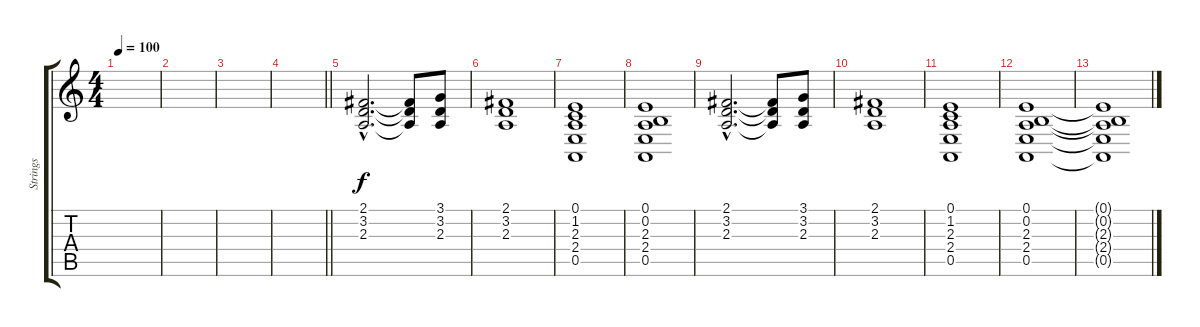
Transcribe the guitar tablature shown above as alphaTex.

\track ("Strings" "Strings") {instrument synthstrings1}
\staff {score tabs}
\tuning (E4 B3 G3 D3 A2 E2) {hide}
\ts (4 4)
\tempo 100
\clef g2
\ks c
|
|
|
\barLineRight lightlight
|
(2.1{hac} 3.2{hac} 2.3{hac}).2{d} (2.1{t} 3.2{t} 2.3{t}).8 (3.1 3.2 2.3).8 |
(2.1 3.2 2.3).1 |
(0.1 1.2 2.3 2.4 0.5).1 |
(0.1 0.2 2.3 2.4 0.5).1 |
(2.1{hac} 3.2{hac} 2.3{hac}).2{d} (2.1{t} 3.2{t} 2.3{t}).8 (3.1 3.2 2.3).8 |
(2.1 3.2 2.3).1 |
(0.1 1.2 2.3 2.4 0.5).1 |
(0.1 0.2 2.3 2.4 0.5).1 |
(0.1{t} 0.2{t} 2.3{t} 2.4{t} 0.5{t}).1
